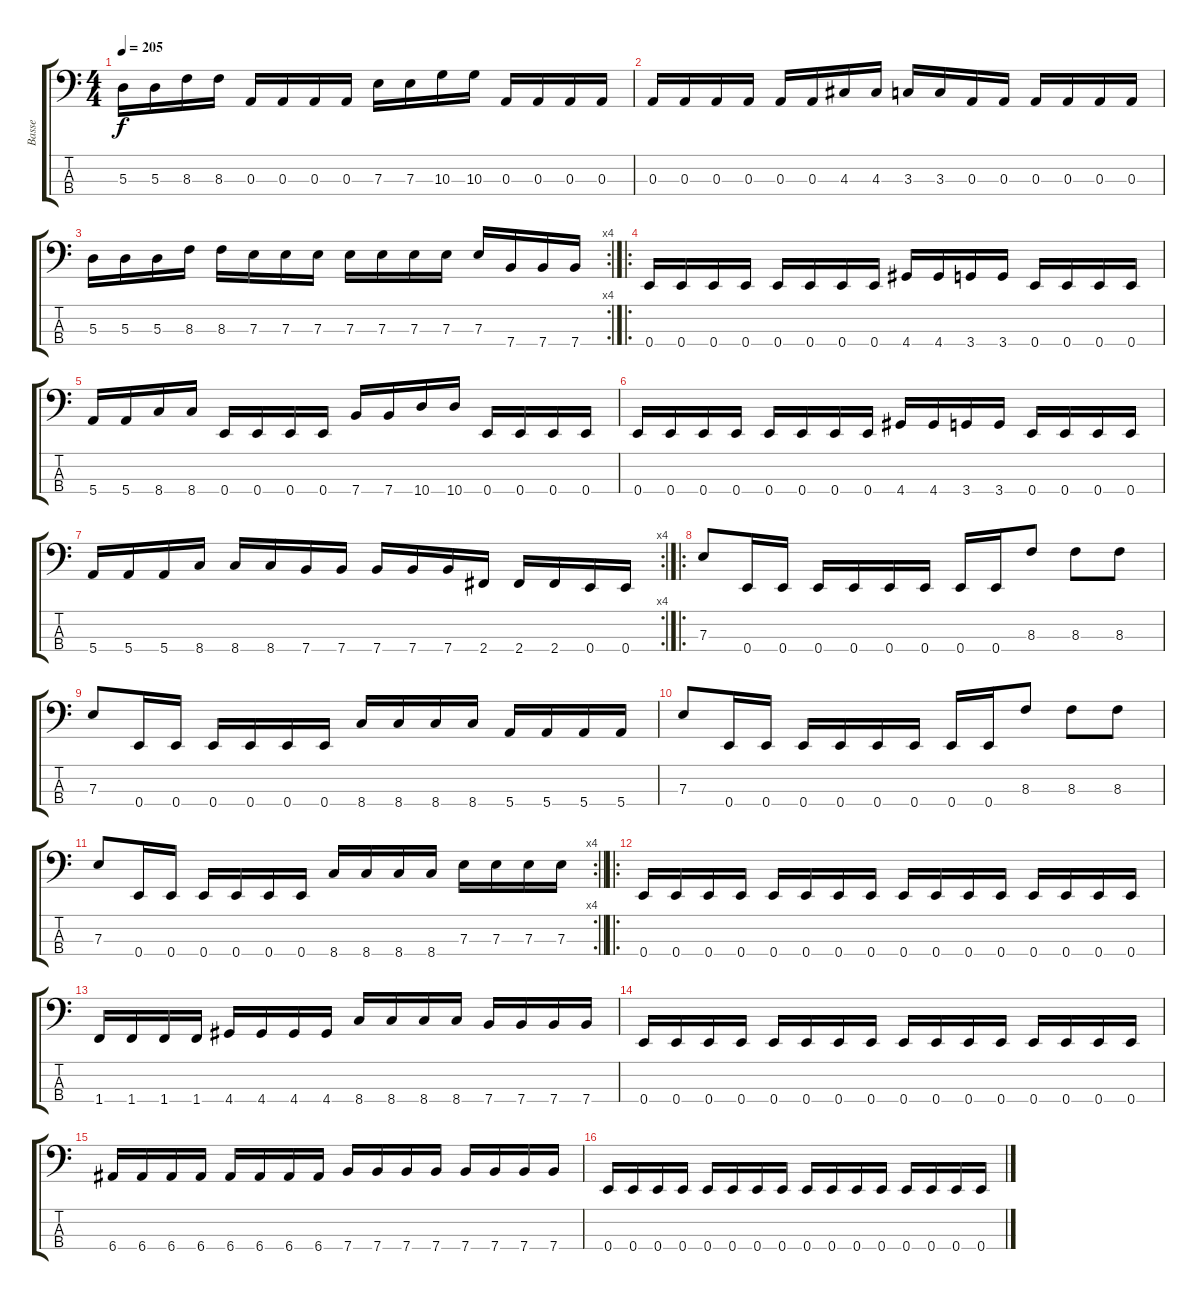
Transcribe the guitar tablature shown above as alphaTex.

\track ("Basse" "Basse") {instrument electricbassfinger}
\staff {score tabs}
\tuning (G2 D2 A1 E1) {hide}
\ts (4 4)
\tempo 205
\clef f4
\ks c
5.3.16{dy f} 5.3.16 8.3.16 8.3.16 0.3.16 0.3.16 0.3.16 0.3.16 7.3.16 7.3.16 10.3.16 10.3.16 0.3.16 0.3.16 0.3.16 0.3.16 |
0.3.16 0.3.16 0.3.16 0.3.16 0.3.16 0.3.16 4.3.16 4.3.16 3.3.16 3.3.16 0.3.16 0.3.16 0.3.16 0.3.16 0.3.16 0.3.16 |
\rc 4
5.3.16 5.3.16 5.3.16 8.3.16 8.3.16 7.3.16 7.3.16 7.3.16 7.3.16 7.3.16 7.3.16 7.3.16 7.3.16 7.4.16 7.4.16 7.4.16 |
\ro
0.4.16 0.4.16 0.4.16 0.4.16 0.4.16 0.4.16 0.4.16 0.4.16 4.4.16 4.4.16 3.4.16 3.4.16 0.4.16 0.4.16 0.4.16 0.4.16 |
5.4.16 5.4.16 8.4.16 8.4.16 0.4.16 0.4.16 0.4.16 0.4.16 7.4.16 7.4.16 10.4.16 10.4.16 0.4.16 0.4.16 0.4.16 0.4.16 |
0.4.16 0.4.16 0.4.16 0.4.16 0.4.16 0.4.16 0.4.16 0.4.16 4.4.16 4.4.16 3.4.16 3.4.16 0.4.16 0.4.16 0.4.16 0.4.16 |
\rc 4
5.4.16 5.4.16 5.4.16 8.4.16 8.4.16 8.4.16 7.4.16 7.4.16 7.4.16 7.4.16 7.4.16 2.4.16 2.4.16 2.4.16 0.4.16 0.4.16 |
\ro
7.3.8 0.4.16 0.4.16 0.4.16 0.4.16 0.4.16 0.4.16 0.4.16 0.4.16 8.3.8 8.3.8 8.3.8 |
7.3.8 0.4.16 0.4.16 0.4.16 0.4.16 0.4.16 0.4.16 8.4.16 8.4.16 8.4.16 8.4.16 5.4.16 5.4.16 5.4.16 5.4.16 |
7.3.8 0.4.16 0.4.16 0.4.16 0.4.16 0.4.16 0.4.16 0.4.16 0.4.16 8.3.8 8.3.8 8.3.8 |
\rc 4
\barLineRight lightlight
7.3.8 0.4.16 0.4.16 0.4.16 0.4.16 0.4.16 0.4.16 8.4.16 8.4.16 8.4.16 8.4.16 7.3.16 7.3.16 7.3.16 7.3.16 |
\ro
0.4.16 0.4.16 0.4.16 0.4.16 0.4.16 0.4.16 0.4.16 0.4.16 0.4.16 0.4.16 0.4.16 0.4.16 0.4.16 0.4.16 0.4.16 0.4.16 |
1.4.16 1.4.16 1.4.16 1.4.16 4.4.16 4.4.16 4.4.16 4.4.16 8.4.16 8.4.16 8.4.16 8.4.16 7.4.16 7.4.16 7.4.16 7.4.16 |
0.4.16 0.4.16 0.4.16 0.4.16 0.4.16 0.4.16 0.4.16 0.4.16 0.4.16 0.4.16 0.4.16 0.4.16 0.4.16 0.4.16 0.4.16 0.4.16 |
6.4.16 6.4.16 6.4.16 6.4.16 6.4.16 6.4.16 6.4.16 6.4.16 7.4.16 7.4.16 7.4.16 7.4.16 7.4.16 7.4.16 7.4.16 7.4.16 |
0.4.16 0.4.16 0.4.16 0.4.16 0.4.16 0.4.16 0.4.16 0.4.16 0.4.16 0.4.16 0.4.16 0.4.16 0.4.16 0.4.16 0.4.16 0.4.16
